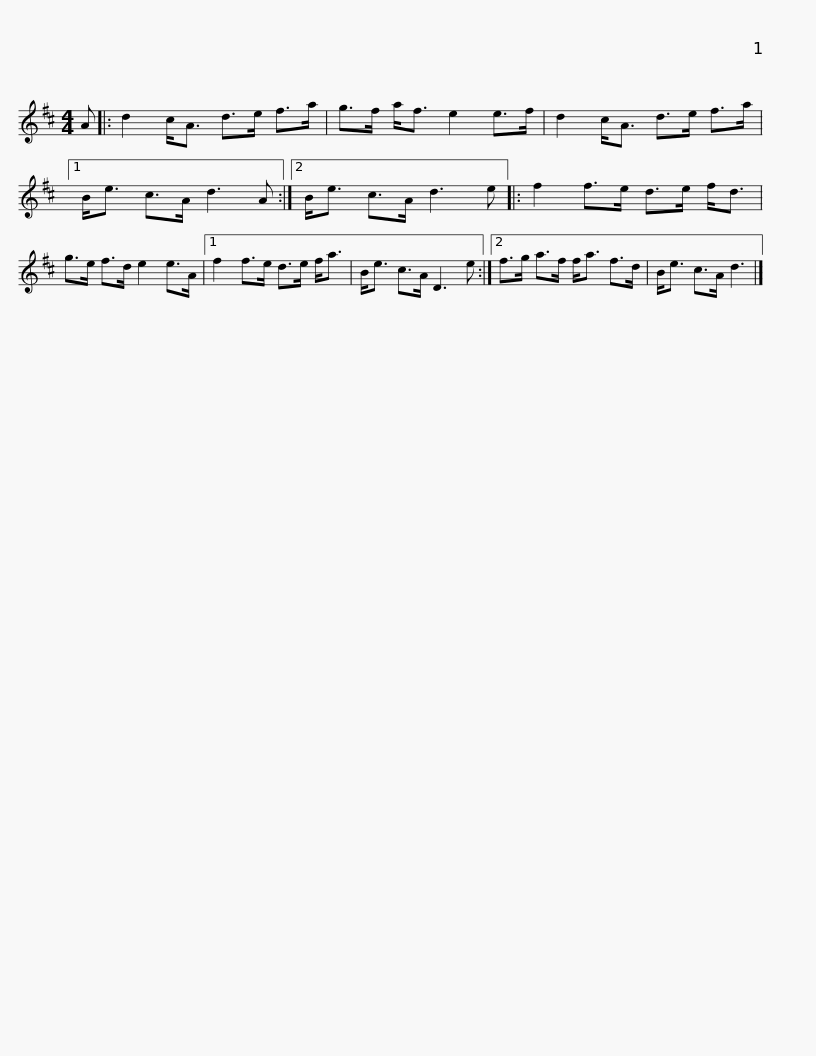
X:1
L:1/8
M:4/4
I:linebreak $
K:D
V:1 treble
V:1
 A |: d2 c<A d>e f>a | g>f a<f e2 e>f | d2 c<A d>e f>a |1 B<e c>A d3 A :|2 %5
 B<e c>A d3 e |:$ f2 f>e d>e f<d | g>e f>d e2 e>A |1 f2 f>e d>e f<a | B<e c>A D3 e :|2 %10
 f>g a>f f<a f>d |$ B<e c>A d3 |] %12
